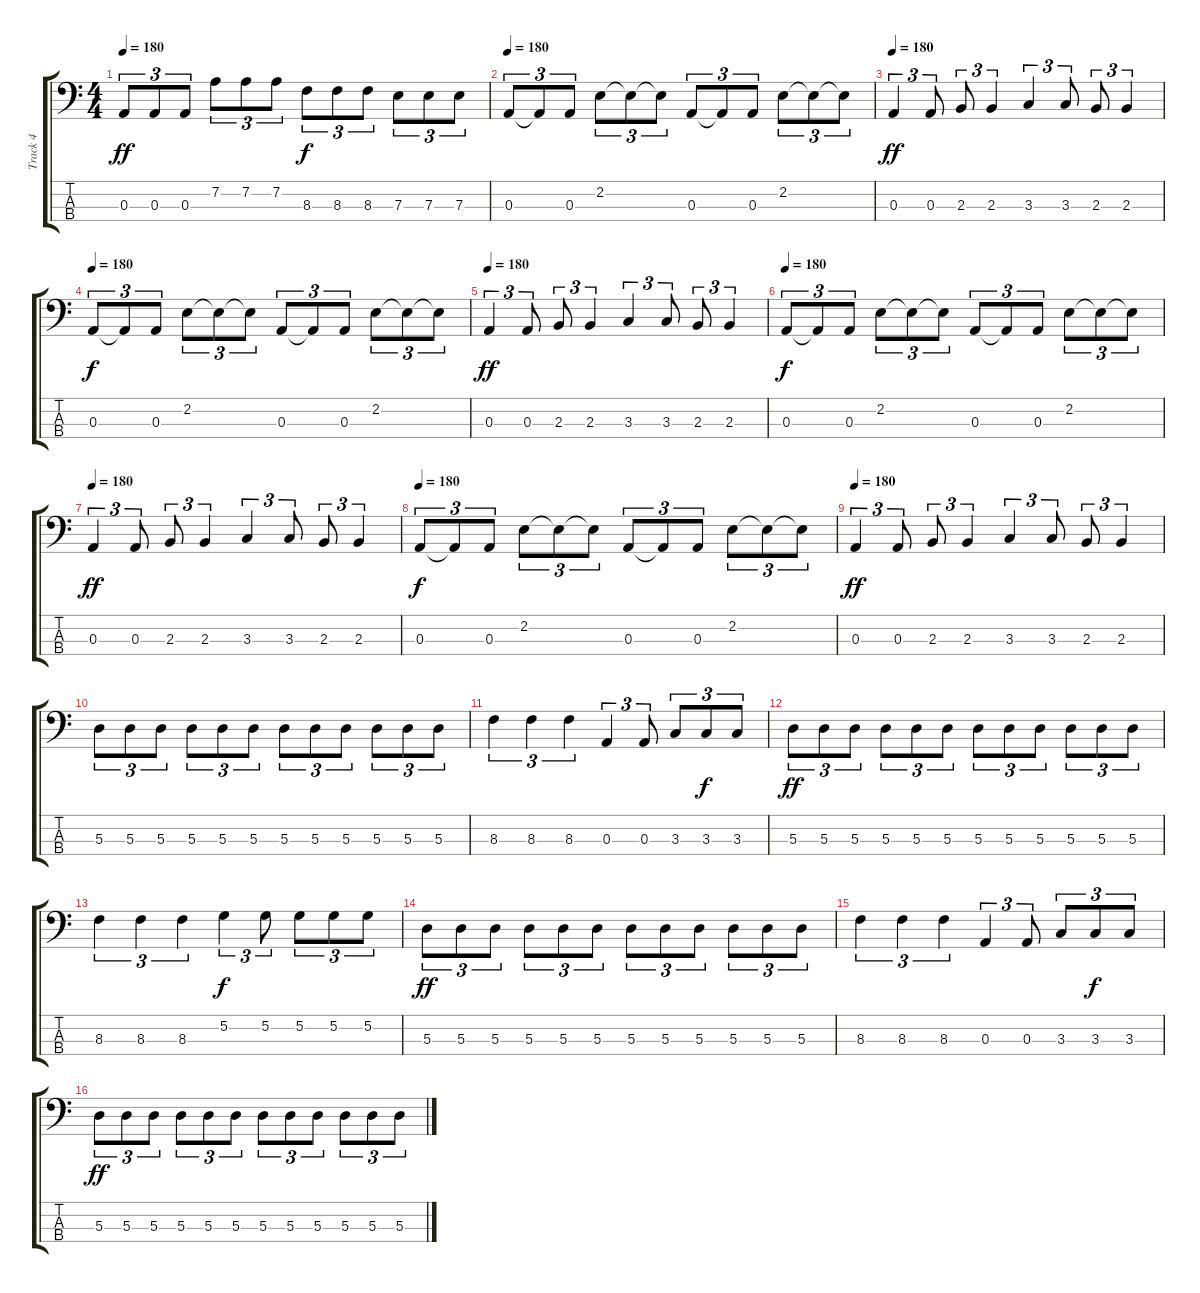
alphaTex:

\track ("Track 4" "Track 4") {instrument electricbassfinger}
\staff {score tabs}
\tuning (G2 D2 A1 E1) {hide}
\ts (4 4)
\tempo 180
\clef f4
\ks c
0.3.8{tu (3 2) dy ff} 0.3.8{tu (3 2)} 0.3.8{tu (3 2)} 7.2.8{tu (3 2)} 7.2.8{tu (3 2)} 7.2.8{tu (3 2)} 8.3.8{tu (3 2) dy f} 8.3.8{tu (3 2)} 8.3.8{tu (3 2)} 7.3.8{tu (3 2)} 7.3.8{tu (3 2)} 7.3.8{tu (3 2)} |
\tempo 180
0.3.8{tu (3 2)} 0.3{t}.8{tu (3 2)} 0.3.8{tu (3 2)} 2.2.8{tu (3 2)} 2.2{t}.8{tu (3 2)} 2.2{t}.8{tu (3 2)} 0.3.8{tu (3 2)} 0.3{t}.8{tu (3 2)} 0.3.8{tu (3 2)} 2.2.8{tu (3 2)} 2.2{t}.8{tu (3 2)} 2.2{t}.8{tu (3 2)} |
\tempo 180
0.3.4{tu (3 2) dy ff} 0.3.8{tu (3 2)} 2.3.8{tu (3 2)} 2.3.4{tu (3 2)} 3.3.4{tu (3 2)} 3.3.8{tu (3 2)} 2.3.8{tu (3 2)} 2.3.4{tu (3 2)} |
\tempo 180
0.3.8{tu (3 2) dy f} 0.3{t}.8{tu (3 2)} 0.3.8{tu (3 2)} 2.2.8{tu (3 2)} 2.2{t}.8{tu (3 2)} 2.2{t}.8{tu (3 2)} 0.3.8{tu (3 2)} 0.3{t}.8{tu (3 2)} 0.3.8{tu (3 2)} 2.2.8{tu (3 2)} 2.2{t}.8{tu (3 2)} 2.2{t}.8{tu (3 2)} |
\tempo 180
0.3.4{tu (3 2) dy ff} 0.3.8{tu (3 2)} 2.3.8{tu (3 2)} 2.3.4{tu (3 2)} 3.3.4{tu (3 2)} 3.3.8{tu (3 2)} 2.3.8{tu (3 2)} 2.3.4{tu (3 2)} |
\tempo 180
0.3.8{tu (3 2) dy f} 0.3{t}.8{tu (3 2)} 0.3.8{tu (3 2)} 2.2.8{tu (3 2)} 2.2{t}.8{tu (3 2)} 2.2{t}.8{tu (3 2)} 0.3.8{tu (3 2)} 0.3{t}.8{tu (3 2)} 0.3.8{tu (3 2)} 2.2.8{tu (3 2)} 2.2{t}.8{tu (3 2)} 2.2{t}.8{tu (3 2)} |
\tempo 180
0.3.4{tu (3 2) dy ff} 0.3.8{tu (3 2)} 2.3.8{tu (3 2)} 2.3.4{tu (3 2)} 3.3.4{tu (3 2)} 3.3.8{tu (3 2)} 2.3.8{tu (3 2)} 2.3.4{tu (3 2)} |
\tempo 180
0.3.8{tu (3 2) dy f} 0.3{t}.8{tu (3 2)} 0.3.8{tu (3 2)} 2.2.8{tu (3 2)} 2.2{t}.8{tu (3 2)} 2.2{t}.8{tu (3 2)} 0.3.8{tu (3 2)} 0.3{t}.8{tu (3 2)} 0.3.8{tu (3 2)} 2.2.8{tu (3 2)} 2.2{t}.8{tu (3 2)} 2.2{t}.8{tu (3 2)} |
\tempo 180
0.3.4{tu (3 2) dy ff} 0.3.8{tu (3 2)} 2.3.8{tu (3 2)} 2.3.4{tu (3 2)} 3.3.4{tu (3 2)} 3.3.8{tu (3 2)} 2.3.8{tu (3 2)} 2.3.4{tu (3 2)} |
5.3.8{tu (3 2)} 5.3.8{tu (3 2)} 5.3.8{tu (3 2)} 5.3.8{tu (3 2)} 5.3.8{tu (3 2)} 5.3.8{tu (3 2)} 5.3.8{tu (3 2)} 5.3.8{tu (3 2)} 5.3.8{tu (3 2)} 5.3.8{tu (3 2)} 5.3.8{tu (3 2)} 5.3.8{tu (3 2)} |
8.3.4{tu (3 2)} 8.3.4{tu (3 2)} 8.3.4{tu (3 2)} 0.3.4{tu (3 2)} 0.3.8{tu (3 2)} 3.3.8{tu (3 2)} 3.3.8{tu (3 2) dy f} 3.3.8{tu (3 2)} |
5.3.8{tu (3 2) dy ff} 5.3.8{tu (3 2)} 5.3.8{tu (3 2)} 5.3.8{tu (3 2)} 5.3.8{tu (3 2)} 5.3.8{tu (3 2)} 5.3.8{tu (3 2)} 5.3.8{tu (3 2)} 5.3.8{tu (3 2)} 5.3.8{tu (3 2)} 5.3.8{tu (3 2)} 5.3.8{tu (3 2)} |
8.3.4{tu (3 2)} 8.3.4{tu (3 2)} 8.3.4{tu (3 2)} 5.2.4{tu (3 2) dy f} 5.2.8{tu (3 2)} 5.2.8{tu (3 2)} 5.2.8{tu (3 2)} 5.2.8{tu (3 2)} |
5.3.8{tu (3 2) dy ff} 5.3.8{tu (3 2)} 5.3.8{tu (3 2)} 5.3.8{tu (3 2)} 5.3.8{tu (3 2)} 5.3.8{tu (3 2)} 5.3.8{tu (3 2)} 5.3.8{tu (3 2)} 5.3.8{tu (3 2)} 5.3.8{tu (3 2)} 5.3.8{tu (3 2)} 5.3.8{tu (3 2)} |
8.3.4{tu (3 2)} 8.3.4{tu (3 2)} 8.3.4{tu (3 2)} 0.3.4{tu (3 2)} 0.3.8{tu (3 2)} 3.3.8{tu (3 2)} 3.3.8{tu (3 2) dy f} 3.3.8{tu (3 2)} |
5.3.8{tu (3 2) dy ff} 5.3.8{tu (3 2)} 5.3.8{tu (3 2)} 5.3.8{tu (3 2)} 5.3.8{tu (3 2)} 5.3.8{tu (3 2)} 5.3.8{tu (3 2)} 5.3.8{tu (3 2)} 5.3.8{tu (3 2)} 5.3.8{tu (3 2)} 5.3.8{tu (3 2)} 5.3.8{tu (3 2)}
